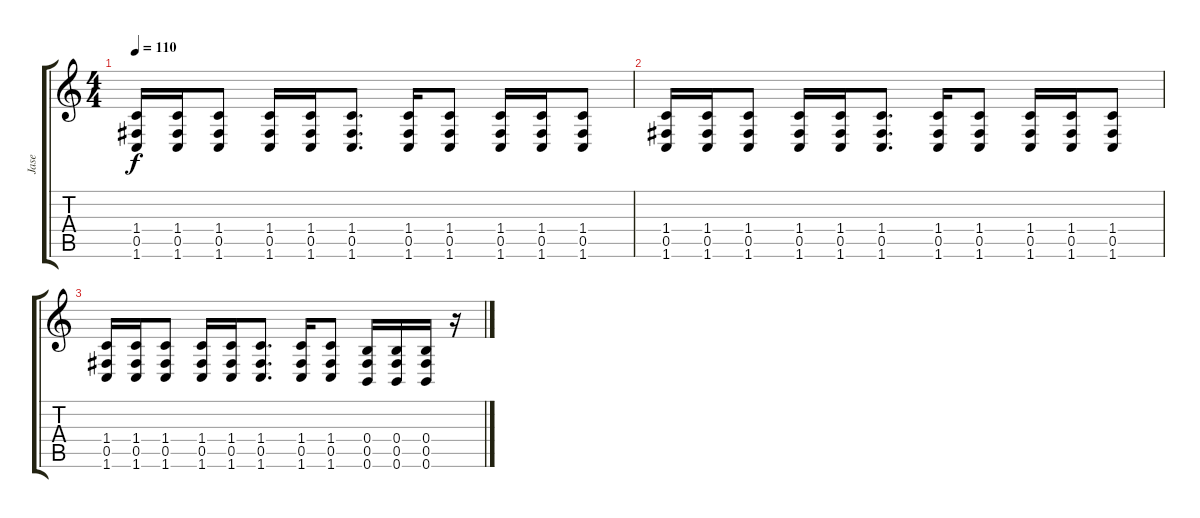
\track ("Jase" "Jase") {instrument distortionguitar}
\staff {score tabs}
\tuning (Db4 Ab3 E3 B2 Gb2 B1) {hide}
\ts (4 4)
\tempo 110
\clef g2
\ks c
(1.4 0.5 1.6).16{dy f} (1.4 0.5 1.6).16 (1.4 0.5 1.6).8 (1.4 0.5 1.6).16 (1.4 0.5 1.6).16 (1.4 0.5 1.6).8{d} (1.4 0.5 1.6).16 (1.4 0.5 1.6).8 (1.4 0.5 1.6).16 (1.4 0.5 1.6).16 (1.4 0.5 1.6).8 |
(1.4 0.5 1.6).16 (1.4 0.5 1.6).16 (1.4 0.5 1.6).8 (1.4 0.5 1.6).16 (1.4 0.5 1.6).16 (1.4 0.5 1.6).8{d} (1.4 0.5 1.6).16 (1.4 0.5 1.6).8 (1.4 0.5 1.6).16 (1.4 0.5 1.6).16 (1.4 0.5 1.6).8 |
(1.4 0.5 1.6).16 (1.4 0.5 1.6).16 (1.4 0.5 1.6).8 (1.4 0.5 1.6).16 (1.4 0.5 1.6).16 (1.4 0.5 1.6).8{d} (1.4 0.5 1.6).16 (1.4 0.5 1.6).8 (0.4 0.5 0.6).16 (0.4 0.5 0.6).16 (0.4 0.5 0.6).16 r.16
